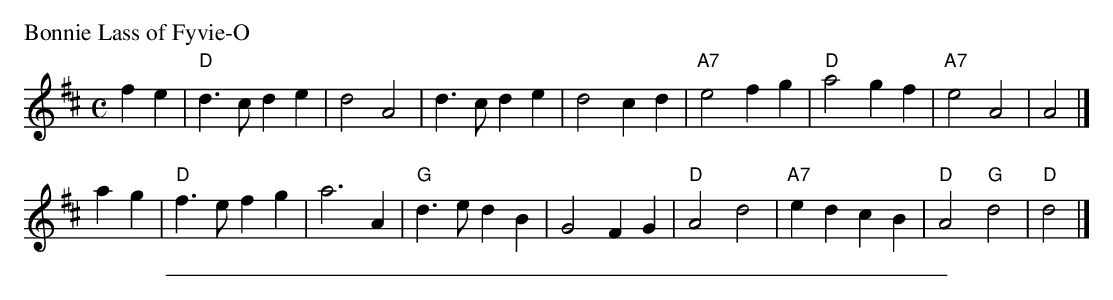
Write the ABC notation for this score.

X:1
M: C
L: 1/4
P: Bonnie Lass of Fyvie-O
K: D
fe |\
"D"d>c de | d2 A2 | d>c de | d2 cd |\
"A7"e2 fg | "D"a2 gf | "A7"e2 A2 | A2 |]
ag |\
"D"f>e fg | a3 A | "G"d>e dB | G2 FG |\
"D"A2 d2 | "A7"ed cB | "D"A2 "G"d2 | "D"d2 |]
